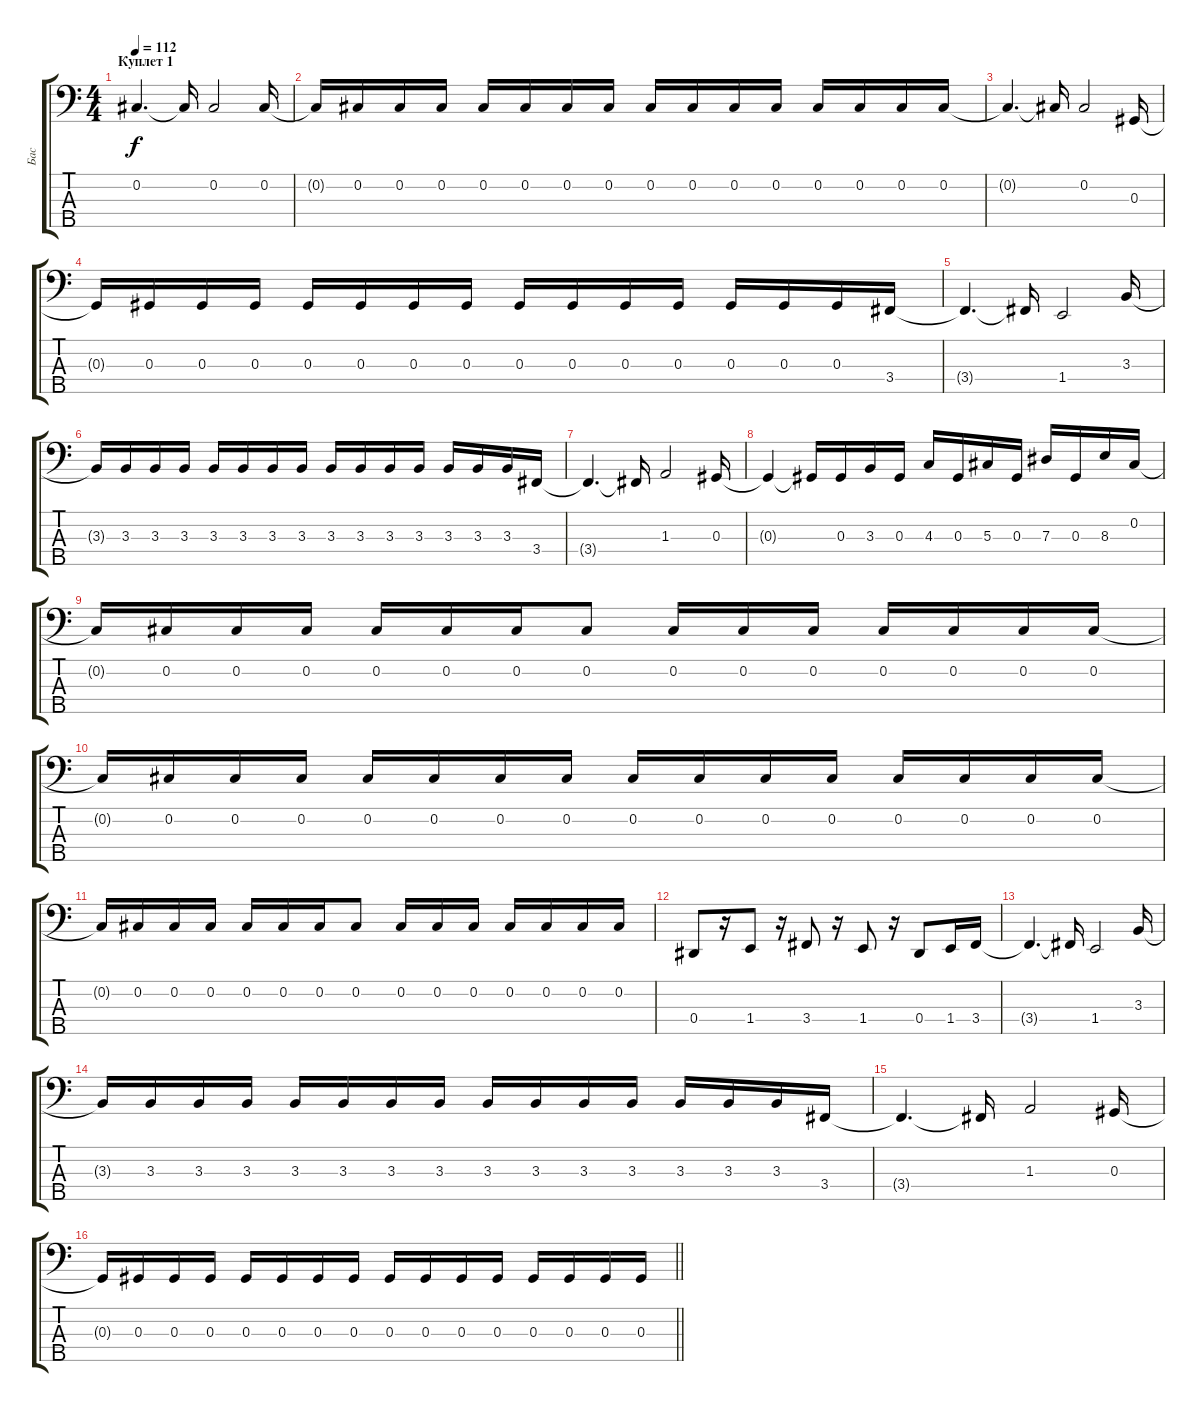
\track ("Бас" "Бас") {instrument electricbasspick}
\staff {score tabs}
\tuning (Gb2 Db2 Ab1 Eb1 Bb0) {hide}
\ts (4 4)
\section ("" "Куплет 1")
\tempo 112
\clef f4
\ks aminor
0.2{t}.4{d dy f} 0.2{t}.16 0.2.2 0.2.16 |
0.2{t}.16 0.2.16 0.2.16 0.2.16 0.2.16 0.2.16 0.2.16 0.2.16 0.2.16 0.2.16 0.2.16 0.2.16 0.2.16 0.2.16 0.2.16 0.2.16 |
0.2{t}.4{d} 0.2{t}.16 0.2.2 0.3.16 |
0.3{t}.16 0.3.16 0.3.16 0.3.16 0.3.16 0.3.16 0.3.16 0.3.16 0.3.16 0.3.16 0.3.16 0.3.16 0.3.16 0.3.16 0.3.16 3.4.16 |
3.4{t}.4{d} 3.4{t}.16 1.4.2 3.3.16 |
3.3{t}.16 3.3.16 3.3.16 3.3.16 3.3.16 3.3.16 3.3.16 3.3.16 3.3.16 3.3.16 3.3.16 3.3.16 3.3.16 3.3.16 3.3.16 3.4.16 |
3.4{t}.4{d} 3.4{t}.16 1.3.2 0.3.16 |
0.3{t}.4 0.3{t}.16 0.3.16 3.3.16 0.3.16 4.3.16 0.3.16 5.3.16 0.3.16 7.3.16 0.3.16 8.3.16 0.2.16 |
0.2{t}.16 0.2.16 0.2.16 0.2.16 0.2.16 0.2.16 0.2.16 0.2.8 0.2.16 0.2.16 0.2.16 0.2.16 0.2.16 0.2.16 0.2.16 |
0.2{t}.16 0.2.16 0.2.16 0.2.16 0.2.16 0.2.16 0.2.16 0.2.16 0.2.16 0.2.16 0.2.16 0.2.16 0.2.16 0.2.16 0.2.16 0.2.16 |
0.2{t}.16 0.2.16 0.2.16 0.2.16 0.2.16 0.2.16 0.2.16 0.2.8 0.2.16 0.2.16 0.2.16 0.2.16 0.2.16 0.2.16 0.2.16 |
0.4.8 r.16 1.4.8 r.16 3.4.8 r.16 1.4.8 r.16 0.4.8 1.4.16 3.4.16 |
3.4{t}.4{d} 3.4{t}.16 1.4.2 3.3.16 |
3.3{t}.16 3.3.16 3.3.16 3.3.16 3.3.16 3.3.16 3.3.16 3.3.16 3.3.16 3.3.16 3.3.16 3.3.16 3.3.16 3.3.16 3.3.16 3.4.16 |
3.4{t}.4{d} 3.4{t}.16 1.3.2 0.3.16 |
\barLineRight lightlight
0.3{t}.16 0.3.16 0.3.16 0.3.16 0.3.16 0.3.16 0.3.16 0.3.16 0.3.16 0.3.16 0.3.16 0.3.16 0.3.16 0.3.16 0.3.16 0.3.16
